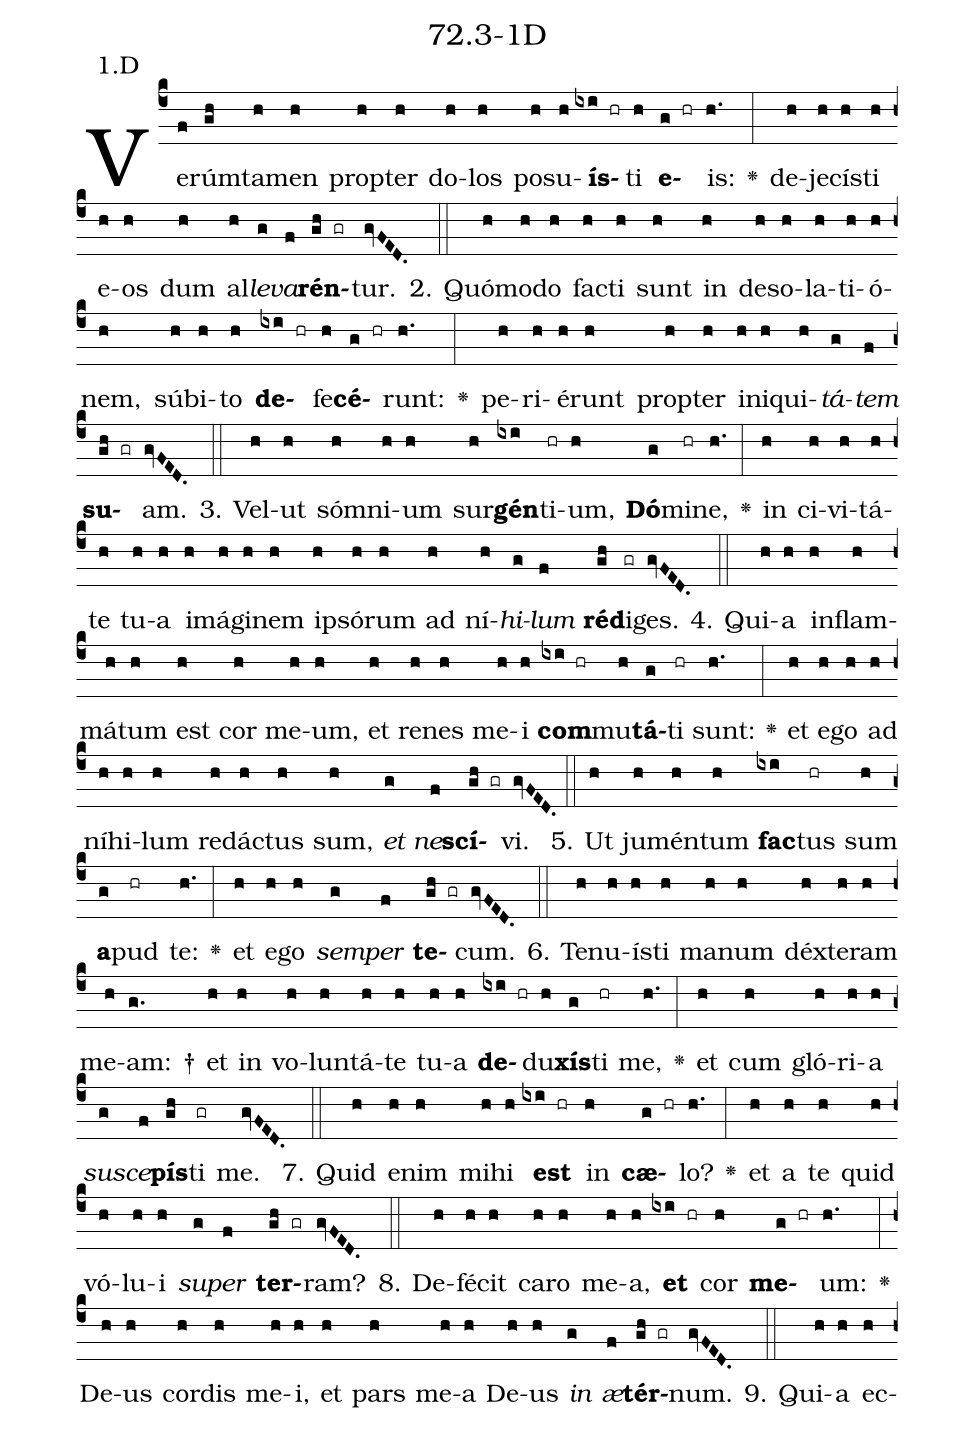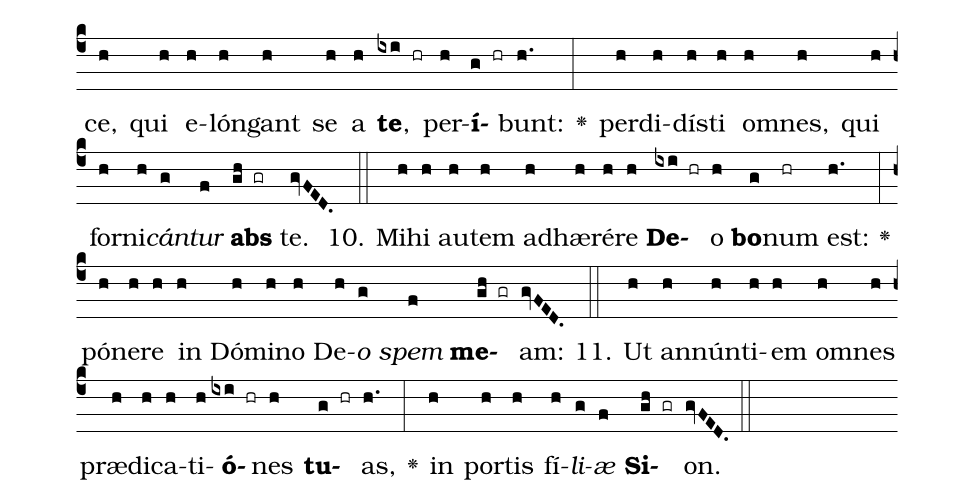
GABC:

name: 72.3-1D;
annotation: 1.D;
%%
(c4)Ve(f)rúm(gh)ta(h)men(h) prop(h)ter(h) do(h)los(h) po(h)su(h)<b>ís</b>(ixi hr)ti(h) <b>e</b>(g hr)is:(h.) <v>\greheightstar</v>(:) de(h)je(h)cís(h)ti(h) e(h)os(h) dum(h) al(h)<i>le</i>(g)<i>va</i>(f)<b>rén</b>(gh gr)tur.(gvFED.) (::)
2. Quó(h)mo(h)do(h) fac(h)ti(h) sunt(h) in(h) de(h)so(h)la(h)ti(h)ó(h)nem,(h) súb(h)i(h)to(h) <b>de</b>(ixi hr)fe(h)<b>cé</b>(g hr)runt:(h.) <v>\greheightstar</v>(:) pe(h)ri(h)é(h)runt(h) prop(h)ter(h) in(h)i(h)qui(h)<i>tá</i>(g)<i>tem</i>(f) <b>su</b>(gh gr)am.(gvFED.) (::)
3. Vel(h)ut(h) sóm(h)ni(h)um(h) sur(h)<b>gén</b>(ixi)ti(hr)um,(h) <b>Dó</b>(g)mi(hr)ne,(h.) <v>\greheightstar</v>(:) in(h) ci(h)vi(h)tá(h)te(h) tu(h)a(h) i(h)má(h)gi(h)nem(h) ip(h)só(h)rum(h) ad(h) ní(h)<i>hi</i>(g)<i>lum</i>(f) <b>réd</b>(gh)i(gr)ges.(gvFED.) (::)
4. Qui(h)a(h) in(h)flam(h)má(h)tum(h) est(h) cor(h) me(h)um,(h) et(h) re(h)nes(h) me(h)i(h) <b>com</b>(ixi hr)mu(h)<b>tá</b>(g)ti(hr) sunt:(h.) <v>\greheightstar</v>(:) et(h) e(h)go(h) ad(h) ní(h)hi(h)lum(h) red(h)ác(h)tus(h) sum,(h) <i>et</i>(g) <i>ne</i>(f)<b>scí</b>(gh gr)vi.(gvFED.) (::)
5. Ut(h) ju(h)mén(h)tum(h) <b>fac</b>(ixi)tus(hr) sum(h) <b>a</b>(g)pud(hr) te:(h.) <v>\greheightstar</v>(:) et(h) e(h)go(h) <i>sem</i>(g)<i>per</i>(f) <b>te</b>(gh gr)cum.(gvFED.) (::)
6. Te(h)nu(h)ís(h)ti(h) ma(h)num(h) déx(h)te(h)ram(h) me(h)am: †(g.) et(h) in(h) vo(h)lun(h)tá(h)te(h) tu(h)a(h) <b>de</b>(ixi hr)du(h)<b>xís</b>(g)ti(hr) me,(h.) <v>\greheightstar</v>(:) et(h) cum(h) gló(h)ri(h)a(h) <i>su</i>(g)<i>sce</i>(f)<b>pís</b>(gh)ti(gr) me.(gvFED.) (::)
7. Quid(h) e(h)nim(h) mi(h)hi(h) <b>est</b>(ixi hr) in(h) <b>cæ</b>(g hr)lo?(h.) <v>\greheightstar</v>(:) et(h) a(h) te(h) quid(h) vó(h)lu(h)i(h) <i>su</i>(g)<i>per</i>(f) <b>ter</b>(gh gr)ram?(gvFED.) (::)
8. De(h)fé(h)cit(h) ca(h)ro(h) me(h)a,(h) <b>et</b>(ixi hr) cor(h) <b>me</b>(g hr)um:(h.) <v>\greheightstar</v>(:) De(h)us(h) cor(h)dis(h) me(h)i,(h) et(h) pars(h) me(h)a(h) De(h)us(h) <i>in</i>(g) <i>æ</i>(f)<b>tér</b>(gh gr)num.(gvFED.) (::)
9. Qui(h)a(h) ec(h)ce,(h) qui(h) e(h)lón(h)gant(h) se(h) a(h) <b>te</b>,(ixi hr) per(h)<b>í</b>(g hr)bunt:(h.) <v>\greheightstar</v>(:) per(h)di(h)dís(h)ti(h) om(h)nes,(h) qui(h) for(h)ni(h)<i>cán</i>(g)<i>tur</i>(f) <b>abs</b>(gh gr) te.(gvFED.) (::)
10. Mi(h)hi(h) au(h)tem(h) ad(h)hæ(h)ré(h)re(h) <b>De</b>(ixi hr)o(h) <b>bo</b>(g)num(hr) est:(h.) <v>\greheightstar</v>(:) pó(h)ne(h)re(h) in(h) Dó(h)mi(h)no(h) De(h)<i>o</i>(g) <i>spem</i>(f) <b>me</b>(gh gr)am:(gvFED.) (::)
11. Ut(h) an(h)nún(h)ti(h)em(h) om(h)nes(h) præ(h)di(h)ca(h)ti(h)<b>ó</b>(ixi hr)nes(h) <b>tu</b>(g hr)as,(h.) <v>\greheightstar</v>(:) in(h) por(h)tis(h) fí(h)<i>li</i>(g)<i>æ</i>(f) <b>Si</b>(gh gr)on.(gvFED.) (::)
